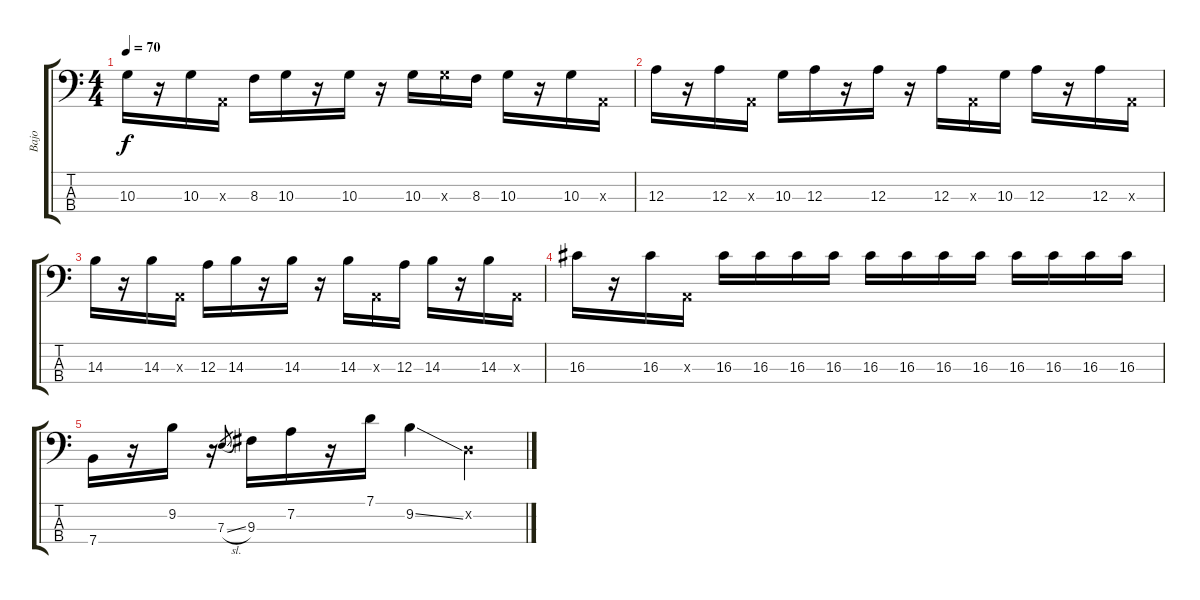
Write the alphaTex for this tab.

\track ("Bajo" "Bajo") {instrument electricbassfinger}
\staff {score tabs}
\tuning (G2 D2 A1 E1) {hide}
\ts (4 4)
\tempo 70
\clef f4
\ks c
10.3.16{dy f} r.16 10.3.16 0.3{x}.16 8.3.16 10.3.16 r.16 10.3.16 r.16 10.3.16 10.3{x}.16 8.3.16 10.3.16 r.16 10.3.16 0.3{x}.16 |
12.3.16 r.16 12.3.16 0.3{x}.16 10.3.16 12.3.16 r.16 12.3.16 r.16 12.3.16 0.3{x}.16 10.3.16 12.3.16 r.16 12.3.16 0.3{x}.16 |
14.3.16 r.16 14.3.16 0.3{x}.16 12.3.16 14.3.16 r.16 14.3.16 r.16 14.3.16 0.3{x}.16 12.3.16 14.3.16 r.16 14.3.16 0.3{x}.16 |
16.3.16 r.16 16.3.16 0.3{x}.16 16.3.16 16.3.16 16.3.16 16.3.16 16.3.16 16.3.16 16.3.16 16.3.16 16.3.16 16.3.16 16.3.16 16.3.16 |
7.4.16 r.16 9.2.16 r.16 7.3{sl}.8{gr} 9.3.16 7.2.16 r.16 7.1.16 9.2{ss}.4 0.2{x}.4
